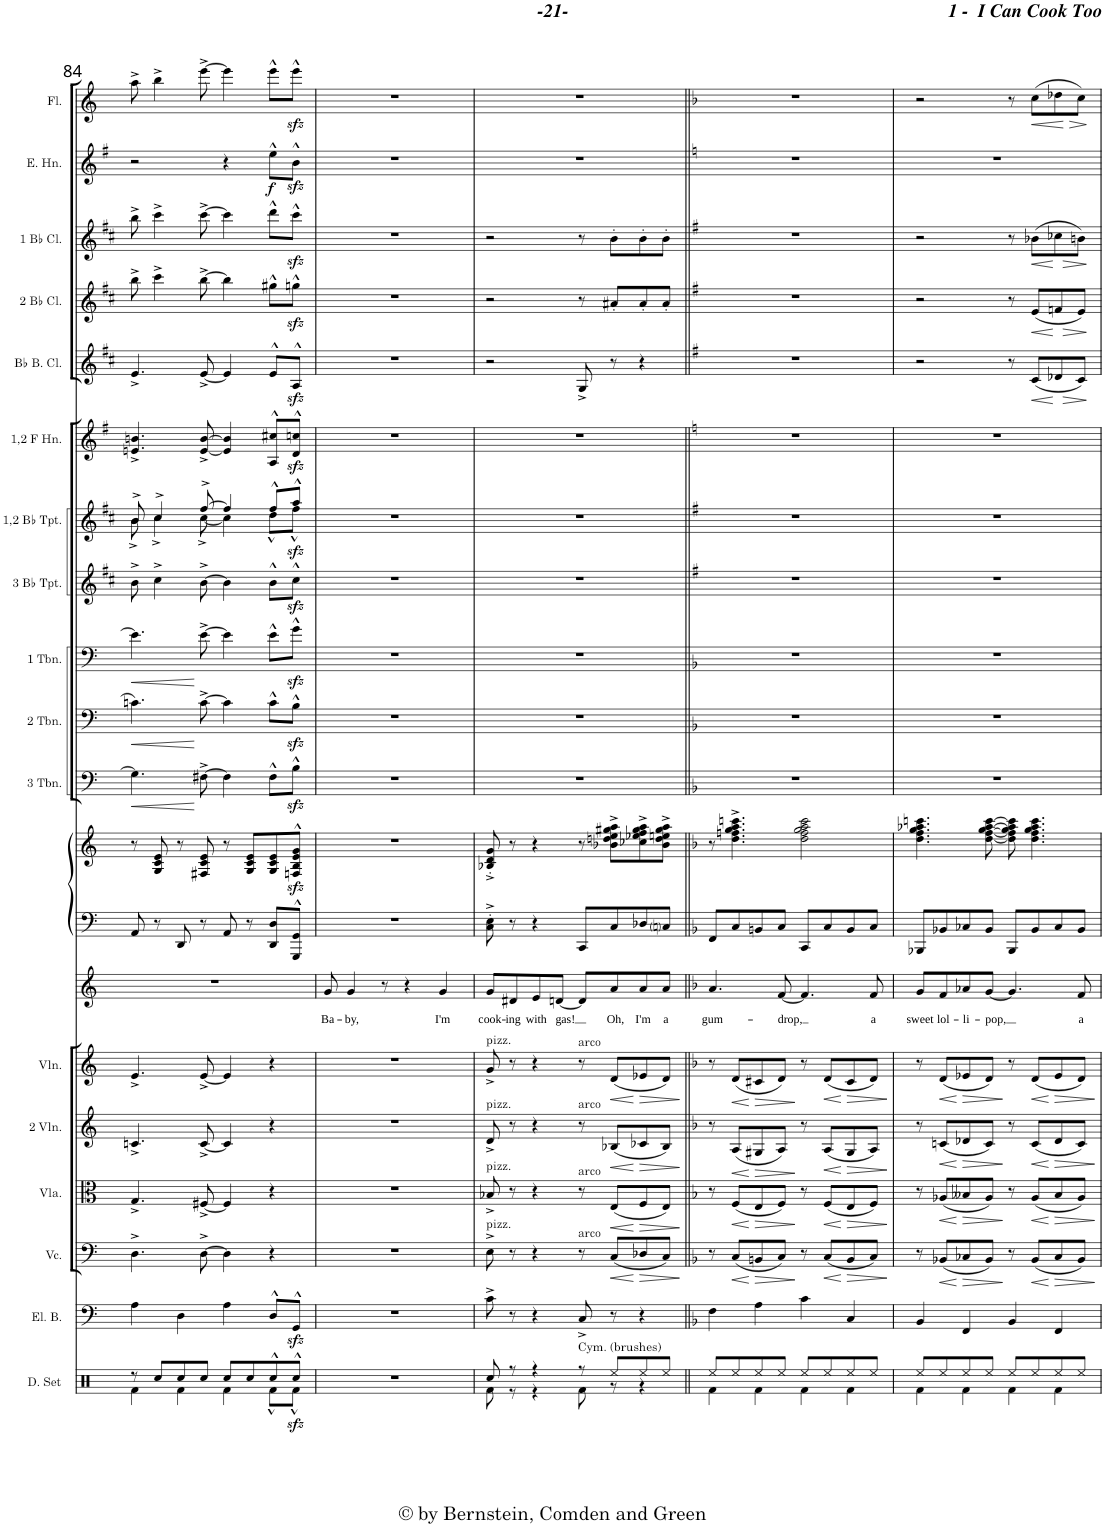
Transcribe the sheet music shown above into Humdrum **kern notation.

**kern	**dynam	**kern	**kern	**dynam	**kern	**dynam	**kern	**dynam	**kern	**dynam	**kern	**text	**kern	**kern	**kern	**dynam	**kern	**dynam	**kern	**dynam	**kern	**kern	**dynam	**kern	**kern	**dynam	**kern	**dynam	**kern	**dynam	**kern	**dynam	**kern	**dynam
*part19	*part19	*part18	*part17	*part17	*part16	*part16	*part15	*part15	*part14	*part14	*part13	*part13	*part12	*part12	*part11	*part11	*part10	*part10	*part9	*part9	*part8	*part7	*part7	*part6	*part5	*part5	*part4	*part4	*part3	*part3	*part2	*part2	*part1	*part1
*staff20	*staff20	*staff19	*staff18	*staff18	*staff17	*staff17	*staff16	*staff16	*staff15	*staff15	*staff14	*staff14	*staff13	*staff12	*staff11	*staff11	*staff10	*staff10	*staff9	*staff9	*staff8	*staff7	*staff7	*staff6	*staff5	*staff5	*staff4	*staff4	*staff3	*staff3	*staff2	*staff2	*staff1	*staff1
*I"Drumset	*	*I"Electric Bass	*I"Violoncello	*	*I"Viola	*	*I"2 Violin	*	*I"Violin	*	*I"Voice	*	*I"Piano	*	*I"3 Trombone	*	*I"2 Trombone	*	*I"1 Trombone	*	*I"3 Bb Trumpet	*I"1,2 Bb Trumpet	*	*I"1,2 Horn in F	*I"Bb Bass Clarinet	*	*I"2 Bb Clarinet	*	*I"1 Bb Clarinet	*	*I"English Horn	*	*I"Flute	*
*I'D. Set	*	*I'El. B.	*I'Vc.	*	*I'Vla.	*	*I'2 Vln.	*	*I'Vln.	*	*	*	*I'Pno	*	*I'3 Tbn.	*	*I'2 Tbn.	*	*I'1 Tbn.	*	*I'3 Bb Tpt.	*I'1,2 Bb Tpt.	*	*	*I'Bb B. Cl.	*	*I'2 Bb Cl.	*	*I'1 Bb Cl.	*	*I'E. Hn.	*	*I'Fl.	*
!!LO:PB:g=z
*clefX	*	*clefF4	*clefF4	*	*clefC3	*	*clefG2	*	*clefG2	*	*clefG2	*	*clefF4	*clefG2	*clefF4	*	*clefF4	*	*clefF4	*	*clefG2	*clefG2	*	*clefG2	*clefG2	*	*clefG2	*	*clefG2	*	*clefG2	*	*clefG2	*
*	*	*Trd7c12	*	*	*	*	*	*	*	*	*	*	*	*	*	*	*	*	*	*	*Trd1c2	*Trd1c2	*	*Trd4c7	*Trd8c14	*	*Trd1c2	*	*Trd1c2	*	*Trd4c7	*	*	*
*k[]	*	*k[]	*k[]	*	*k[]	*	*k[]	*	*k[]	*	*k[]	*	*k[]	*k[]	*k[]	*	*k[]	*	*k[]	*	*k[f#c#]	*k[f#c#]	*	*k[f#]	*k[f#c#]	*	*k[f#c#]	*	*k[f#c#]	*	*k[f#]	*	*k[]	*
*M2/2	*	*M2/2	*M2/2	*	*M2/2	*	*M2/2	*	*M2/2	*	*M2/2	*	*M2/2	*M2/2	*M2/2	*	*M2/2	*	*M2/2	*	*M2/2	*M2/2	*	*M2/2	*M2/2	*	*M2/2	*	*M2/2	*	*M2/2	*	*M2/2	*
*met(c|)	*	*met(c|)	*met(c|)	*	*met(c|)	*	*met(c|)	*	*met(c|)	*	*met(c|)	*	*met(c|)	*met(c|)	*met(c|)	*	*met(c|)	*	*met(c|)	*	*met(c|)	*met(c|)	*	*met(c|)	*met(c|)	*	*met(c|)	*	*met(c|)	*	*met(c|)	*	*met(c|)	*
=84	=84	=84	=84	=84	=84	=84	=84	=84	=84	=84	=84	=84	=84	=84	=84	=84	=84	=84	=84	=84	=84	=84	=84	=84	=84	=84	=84	=84	=84	=84	=84	=84	=84	=84
*^	*	*	*	*	*	*	*	*	*	*	*	*	*	*	*	*	*	*	*	*	*	*	*	*	*	*	*	*	*	*	*	*	*	*
!	!	!	!	!	!	!	!	!	!	!	!	!	!	!	!	!	!LO:HP:b	!	!LO:HP:b	!	!LO:HP:b	!	!	!	!	!	!	!	!	!	!	!	!	!	!
*	*	*	*	*	*	*	*	*	*	*	*	*	*	*	*	*	*	*	*	*	*	*	*^	*	*	*	*	*	*	*	*	*	*	*	*
8r	4Rf\	.	4A\	4.D^\	.	4.G^/	.	4.cn^/	.	4.e^/	.	1r	.	8AA/	8r	4.G\]	<	4.cn\	<	4.e\]	<	8b^\	8b^/	8b^\	.	4.en/^ 4.bn/^	4.e^/	.	8bb^\	.	8bb^\	.	2r	.	8aa^\	.
8Rcc/L	.	.	.	.	.	.	.	.	.	.	.	.	.	8r	8G/ 8c/ 8e/	.	.	.	.	.	.	4cc#^\	4cc#^/	4cc#^\	.	.	.	.	4ccc#^\	.	4ccc#^\	.	.	.	4bb^\	.
8Rcc/	4Rf\	.	4D\	.	.	.	.	.	.	.	.	.	.	8DD/	8r	.	.	.	.	.	.	.	.	.	.	.	.	.	.	.	.	.	.	.	.	.
8Rcc/J	.	.	.	[8D^\	.	[8F#X^/	.	[8c^/	.	[8e^/	.	.	.	8r	8F#X/ 8c/ 8e/	[8F#X^\	[	[8c^\	[	[8e^\	[	[8b^\	[8ff#^/	[8cc#^\	.	[8e/^ [8b/^	[8e^/	.	[8bb^\	.	[8ccc#^\	.	.	.	[8eee^\	.
8Rcc/L	4Rf\	.	4A\	4D\]	.	4F#/]	.	4c/]	.	4e/]	.	.	.	8AA/	8r	4F#\]	.	4c\]	.	4e\]	.	4b\]	4ff#/]	4cc#\]	.	4e/] 4b/]	4e/]	.	4bb\]	.	4ccc#\]	.	4r	.	4eee\]	.
8Rcc/	.	.	.	.	.	.	.	.	.	.	.	.	.	8r	8G/ 8c/ 8e/L	.	.	.	.	.	.	.	.	.	.	.	.	.	.	.	.	.	.	.	.	.
!	!	!	!	!	!	!	!	!	!	!	!	!	!	!	!	!	!	!	!	!	!	!	!	!	!	!	!	!	!	!	!	!	!	!LO:DY:b	!	!
8Rcc^^/	8Rf^^\L	.	8D^^/L	4r	.	4r	.	4r	.	4r	.	.	.	8DD/ 8D/L	8G/ 8c/ 8e/	8F#^^\L	.	8c^^\L	.	8e^^\L	.	8b^^\L	8ff#^^/L	8dd^^\L	.	8A/^^ 8cc#X/^^L	8e^^/L	.	8gg#X^^\L	.	8ddd^^\L	.	8ee^^\L	f	8eee^^\L	.
!	!	!LO:DY:b	!	!	!	!	!	!	!	!	!	!	!	!	!	!	!	!	!	!	!	!	!	!	!LO:DY:b	!	!	!	!	!	!	!	!	!	!	!
8Rcc^^/J	8Rf^^\J	sfz	8GGzz<^^/J	.	.	.	.	.	.	.	.	.	.	8GGG/^^ 8GG/^^J	8Fn/zz<^^ 8B/zz<^^ 8e/zz<^^ 8g/zz<^^J	8Bzz<^^\J	.	8Bzz<^^\J	.	8gzz<^^\J	.	8cc#zz<^^\J	8aa^^/J	8ff#^^\J	sfz	8d/zz<^^ 8ccn/zz<^^J	8Azz<^^/J	.	8ggnzz<^^\J	.	8ccc#zz<^^\J	.	8bzz<^^\J	.	8eeezz<^^\J	.
=85	=85	=85	=85	=85	=85	=85	=85	=85	=85	=85	=85	=85	=85	=85	=85	=85	=85	=85	=85	=85	=85	=85	=85	=85	=85	=85	=85	=85	=85	=85	=85	=85	=85	=85	=85	=85
!	!	!	!	!	!	!	!	!	!	!	!	!	!LO:LY:b	!	!	!	!	!	!	!	!	!	!	!	!	!	!	!	!	!	!	!	!	!	!	!
*v	*v	*	*	*	*	*	*	*	*	*	*	*	*	*	*	*	*	*	*	*	*	*	*v	*v	*	*	*	*	*	*	*	*	*	*	*	*
1r	.	1r	1r	.	1r	.	1r	.	1r	.	8g/	Ba-	1r	1r	1r	.	1r	.	1r	.	1r	1r	.	1r	1r	.	1r	.	1r	.	1r	.	1r	.
!	!	!	!	!	!	!	!	!	!	!	!	!LO:LY:b	!	!	!	!	!	!	!	!	!	!	!	!	!	!	!	!	!	!	!	!	!	!
.	.	.	.	.	.	.	.	.	.	.	4g/	-by,	.	.	.	.	.	.	.	.	.	.	.	.	.	.	.	.	.	.	.	.	.	.
.	.	.	.	.	.	.	.	.	.	.	8r	.	.	.	.	.	.	.	.	.	.	.	.	.	.	.	.	.	.	.	.	.	.	.
.	.	.	.	.	.	.	.	.	.	.	4r	.	.	.	.	.	.	.	.	.	.	.	.	.	.	.	.	.	.	.	.	.	.	.
!	!	!	!	!	!	!	!	!	!	!	!	!LO:LY:b	!	!	!	!	!	!	!	!	!	!	!	!	!	!	!	!	!	!	!	!	!	!
.	.	.	.	.	.	.	.	.	.	.	4g/	I'm	.	.	.	.	.	.	.	.	.	.	.	.	.	.	.	.	.	.	.	.	.	.
=86	=86	=86	=86	=86	=86	=86	=86	=86	=86	=86	=86	=86	=86	=86	=86	=86	=86	=86	=86	=86	=86	=86	=86	=86	=86	=86	=86	=86	=86	=86	=86	=86	=86	=86
*^	*	*	*	*	*	*	*	*	*	*	*	*	*	*	*	*	*	*	*	*	*	*	*	*	*	*	*	*	*	*	*	*	*	*
!	!	!	!	!	!	!	!	!	!	!LO:TX:a:t=pizz.	!	!	!	!	!	!	!	!	!	!	!	!	!	!	!	!	!	!	!	!	!	!	!	!	!
!	!	!	!	!	!	!	!	!LO:TX:a:t=pizz.	!	!	!	!	!	!	!	!	!	!	!	!	!	!	!	!	!	!	!	!	!	!	!	!	!	!	!
!	!	!	!	!	!	!LO:TX:a:t=pizz.	!	!	!	!	!	!	!	!	!	!	!	!	!	!	!	!	!	!	!	!	!	!	!	!	!	!	!	!	!
!	!	!	!	!LO:TX:a:t=pizz.	!	!	!	!	!	!	!	!	!	!	!	!	!	!	!	!	!	!	!	!	!	!	!	!	!	!	!	!	!	!	!
!	!	!	!	!	!	!	!	!	!	!	!	!	!LO:LY:b	!	!	!	!	!	!	!	!	!	!	!	!	!	!	!	!	!	!	!	!	!	!
8Rcc/	8Rf\	.	8c^\	8E^\	.	8B-X^/	.	8d^/	.	8g^/	.	8g/L	cook-	8C\'^ 8E\'^	8B-X/'^ 8d/'^ 8g/'^	1r	.	1r	.	1r	.	1r	1r	.	1r	2r	.	2r	.	2r	.	1r	.	1r	.
!	!	!	!	!	!	!	!	!	!	!	!	!	!LO:LY:b	!	!	!	!	!	!	!	!	!	!	!	!	!	!	!	!	!	!	!	!	!	!
8r	8r	.	8r	8r	.	8r	.	8r	.	8r	.	8d#X/	-ing	8r	8r	.	.	.	.	.	.	.	.	.	.	.	.	.	.	.	.	.	.	.	.
!	!	!	!	!	!	!	!	!	!	!	!	!	!LO:LY:b	!	!	!	!	!	!	!	!	!	!	!	!	!	!	!	!	!	!	!	!	!	!
4r	4r	.	4r	4r	.	4r	.	4r	.	4r	.	8e/	with	4r	4r	.	.	.	.	.	.	.	.	.	.	.	.	.	.	.	.	.	.	.	.
!	!	!	!	!	!	!	!	!	!	!	!	!	!LO:LY:b	!	!	!	!	!	!	!	!	!	!	!	!	!	!	!	!	!	!	!	!	!	!
.	.	.	.	.	.	.	.	.	.	.	.	[8dn/J	gas!	.	.	.	.	.	.	.	.	.	.	.	.	.	.	.	.	.	.	.	.	.	.
!	!	!	!	!	!	!	!	!	!	!LO:TX:a:t=arco	!	!	!	!	!	!	!	!	!	!	!	!	!	!	!	!	!	!	!	!	!	!	!	!	!
!	!	!	!	!	!	!	!	!LO:TX:a:t=arco	!	!	!	!	!	!	!	!	!	!	!	!	!	!	!	!	!	!	!	!	!	!	!	!	!	!	!
!	!	!	!	!	!	!LO:TX:a:t=arco	!	!	!	!	!	!	!	!	!	!	!	!	!	!	!	!	!	!	!	!	!	!	!	!	!	!	!	!	!
!	!	!	!	!LO:TX:a:t=arco	!	!	!	!	!	!	!	!	!	!	!	!	!	!	!	!	!	!	!	!	!	!	!	!	!	!	!	!	!	!	!
!LO:TX:a:t=Cym. (brushes)	!	!	!	!	!	!	!	!	!	!	!	!	!	!	!	!	!	!	!	!	!	!	!	!	!	!	!	!	!	!	!	!	!	!	!
8r	8Rf\	.	8C^/	8r	.	8r	.	8r	.	8r	.	8d/L]	.	8CC/L	8r	.	.	.	.	.	.	.	.	.	.	8G^/	.	8r	.	8r	.	.	.	.	.
!	!	!	!	!	!LO:HP:b	!	!LO:HP:b	!	!LO:HP:b	!	!LO:HP:b	!	!LO:LY:b	!	!	!	!	!	!	!	!	!	!	!	!	!	!	!	!	!	!	!	!	!	!
8Ree/L	8r	.	8r	(8C/L	<	(8E/L	<	(8B-X/L	<	(8d/L	<	8a/	Oh,	8C/	8b-X\^ 8ddn\^ 8ee\^ 8gg#X\^ 8aa\^L	.	.	.	.	.	.	.	.	.	.	8r	.	8a#X'/L	.	8b'\L	.	.	.	.	.
!	!	!	!	!	!LO:HP:n=1:b	!	!LO:HP:n=1:b	!	!LO:HP:n=1:b	!	!LO:HP:n=1:b	!	!LO:LY:b	!	!	!	!	!	!	!	!	!	!	!	!	!	!	!	!	!	!	!	!	!	!
8Ree/	4r	.	4r	8D-X/	[ >	8F/	[ >	8c-X/	[ >	8e-X/	[ >	8a/	I'm	8D-X/	8cc-X\^ 8ee-X\^ 8ff\^ 8gg#\^ 8aa\^	.	.	.	.	.	.	.	.	.	.	4r	.	8a#'/	.	8b'\	.	.	.	.	.
!	!	!	!	!	!	!	!	!	!	!	!	!	!LO:LY:b	!	!	!	!	!	!	!	!	!	!	!	!	!	!	!	!	!	!	!	!	!	!
8Ree/J	.	.	.	8C/J)	.	8E/J)	.	8B-/J)	.	8d/J)	.	8a/J	a	8Cni/J	8b-\^ 8dd\^ 8een\^ 8gg#\^ 8aa\^J	.	.	.	.	.	.	.	.	.	.	.	.	8a#'/J	.	8b'\J	.	.	.	.	.
*v	*v	*	*	*	*	*	*	*	*	*	*	*	*	*	*	*	*	*	*	*	*	*	*	*	*	*	*	*	*	*	*	*	*	*	*
.	.	.	.	]	.	]	.	]	.	]	.	.	.	.	.	.	.	.	.	.	.	.	.	.	.	.	.	.	.	.	.	.	.	.
=87||	=87||	=87||	=87||	=87||	=87||	=87||	=87||	=87||	=87||	=87||	=87||	=87||	=87||	=87||	=87||	=87||	=87||	=87||	=87||	=87||	=87||	=87||	=87||	=87||	=87||	=87||	=87||	=87||	=87||	=87||	=87||	=87||	=87||	=87||
*	*	*k[b-]	*k[b-]	*	*k[b-]	*	*k[b-]	*	*k[b-]	*	*k[b-]	*	*k[b-]	*k[b-]	*k[b-]	*	*k[b-]	*	*k[b-]	*	*k[f#]	*k[f#]	*	*k[]	*k[f#]	*	*k[f#]	*	*k[f#]	*	*k[]	*	*k[b-]	*
*^	*	*	*	*	*	*	*	*	*	*	*	*	*	*	*	*	*	*	*	*	*	*	*	*	*	*	*	*	*	*	*	*	*	*
!	!	!	!	!	!	!	!	!	!	!	!	!	!LO:LY:b	!	!	!	!	!	!	!	!	!	!	!	!	!	!	!	!	!	!	!	!	!	!
8Ree/L	4Rf\	.	4F\	8r	.	8r	.	8r	.	8r	.	4.a/	gum-	8FF/L	8r	1r	.	1r	.	1r	.	1r	1r	.	1r	1r	.	1r	.	1r	.	1r	.	1r	.
!	!	!	!	!	!LO:HP:b	!	!LO:HP:b	!	!LO:HP:b	!	!LO:HP:b	!	!	!	!	!	!	!	!	!	!	!	!	!	!	!	!	!	!	!	!	!	!	!	!
8Ree/	.	.	.	(8C/L	<	(8F/L	<	(8A/L	<	(8d/L	<	.	.	8C/	4.dd\^ 4.ffn\^ 4.gg\^ 4.aa\^ 4.cccn\^	.	.	.	.	.	.	.	.	.	.	.	.	.	.	.	.	.	.	.	.
!	!	!	!	!	!LO:HP:n=1:b	!	!LO:HP:n=1:b	!	!LO:HP:n=1:b	!	!LO:HP:n=1:b	!	!	!	!	!	!	!	!	!	!	!	!	!	!	!	!	!	!	!	!	!	!	!	!
8Ree/	4Rf\	.	4A\	8BBn/	[ >	8E/	[ >	8G#X/	[ >	8c#X/	[ >	.	.	8BBn/	.	.	.	.	.	.	.	.	.	.	.	.	.	.	.	.	.	.	.	.	.
!	!	!	!	!	!	!	!	!	!	!	!	!	!LO:LY:b	!	!	!	!	!	!	!	!	!	!	!	!	!	!	!	!	!	!	!	!	!	!
8Ree/J	.	.	.	8C/J)	.	8F/J)	.	8A/J)	.	8d/J)	.	[8f/	-drop,	8C/J	.	.	.	.	.	.	.	.	.	.	.	.	.	.	.	.	.	.	.	.	.
8Ree/L	4Rf\	.	4c\	8r	]	8r	]	8r	]	8r	]	4.f/]	.	8CC/L	2dd\ 2ff\ 2gg\ 2aa\ 2ccc\	.	.	.	.	.	.	.	.	.	.	.	.	.	.	.	.	.	.	.	.
!	!	!	!	!	!LO:HP:b	!	!LO:HP:b	!	!LO:HP:b	!	!LO:HP:b	!	!	!	!	!	!	!	!	!	!	!	!	!	!	!	!	!	!	!	!	!	!	!	!
8Ree/	.	.	.	(8C/L	<	(8F/L	<	(8A/L	<	(8d/L	<	.	.	8C/	.	.	.	.	.	.	.	.	.	.	.	.	.	.	.	.	.	.	.	.	.
!	!	!	!	!	!LO:HP:n=1:b	!	!LO:HP:n=1:b	!	!LO:HP:n=1:b	!	!LO:HP:n=1:b	!	!	!	!	!	!	!	!	!	!	!	!	!	!	!	!	!	!	!	!	!	!	!	!
8Ree/	4Rf\	.	4C/	8BB/	[ >	8E/	[ >	8G#/	[ >	8c#/	[ >	.	.	8BB/	.	.	.	.	.	.	.	.	.	.	.	.	.	.	.	.	.	.	.	.	.
!	!	!	!	!	!	!	!	!	!	!	!	!	!LO:LY:b	!	!	!	!	!	!	!	!	!	!	!	!	!	!	!	!	!	!	!	!	!	!
8Ree/J	.	.	.	8C/J)	.	8F/J)	.	8A/J)	.	8d/J)	.	8f/	a	8C/J	.	.	.	.	.	.	.	.	.	.	.	.	.	.	.	.	.	.	.	.	.
*v	*v	*	*	*	*	*	*	*	*	*	*	*	*	*	*	*	*	*	*	*	*	*	*	*	*	*	*	*	*	*	*	*	*	*	*
.	.	.	.	]	.	]	.	]	.	]	.	.	.	.	.	.	.	.	.	.	.	.	.	.	.	.	.	.	.	.	.	.	.	.
=88	=88	=88	=88	=88	=88	=88	=88	=88	=88	=88	=88	=88	=88	=88	=88	=88	=88	=88	=88	=88	=88	=88	=88	=88	=88	=88	=88	=88	=88	=88	=88	=88	=88	=88
*^	*	*	*	*	*	*	*	*	*	*	*	*	*	*	*	*	*	*	*	*	*	*	*	*	*	*	*	*	*	*	*	*	*	*
!	!	!	!	!	!	!	!	!	!	!	!	!	!LO:LY:b	!	!	!	!	!	!	!	!	!	!	!	!	!	!	!	!	!	!	!	!	!	!
8Ree/L	4Rf\	.	4BB-/	8r	.	8r	.	8r	.	8r	.	8g/L	sweet	8BBB-X/L	4.dd\ 4.ff\ 4.gg\ 4.aa-X\ 4.cccn\	1r	.	1r	.	1r	.	1r	1r	.	1r	2r	.	2r	.	2r	.	1r	.	2r	.
!	!	!	!	!	!LO:HP:b	!	!LO:HP:b	!	!LO:HP:b	!	!LO:HP:b	!	!LO:LY:b	!	!	!	!	!	!	!	!	!	!	!	!	!	!	!	!	!	!	!	!	!	!
8Ree/	.	.	.	(8BB-X/L	<	(8A-X/L	<	(8cn/L	<	(8d/L	<	8f/	lol-	8BB-X/	.	.	.	.	.	.	.	.	.	.	.	.	.	.	.	.	.	.	.	.	.
!	!	!	!	!	!LO:HP:n=1:b	!	!LO:HP:n=1:b	!	!LO:HP:n=1:b	!	!LO:HP:n=1:b	!	!LO:LY:b	!	!	!	!	!	!	!	!	!	!	!	!	!	!	!	!	!	!	!	!	!	!
8Ree/	4Rf\	.	4FF/	8C-X/	[ >	8B--X/	[ >	8d-X/	[ >	8e-X/	[ >	8a-X/	-li-	8C-X/	.	.	.	.	.	.	.	.	.	.	.	.	.	.	.	.	.	.	.	.	.
!	!	!	!	!	!	!	!	!	!	!	!	!	!LO:LY:b	!	!	!	!	!	!	!	!	!	!	!	!	!	!	!	!	!	!	!	!	!	!
8Ree/J	.	.	.	8BB-/J)	.	8A-/J)	.	8c/J)	.	8d/J)	.	[8g/J	-pop,	8BB-/J	[8dd\ [8ff\ [8gg\ [8aa-\ [8ccc\	.	.	.	.	.	.	.	.	.	.	.	.	.	.	.	.	.	.	.	.
8Ree/L	4Rf\	.	4BB-/	8r	]	8r	]	8r	]	8r	]	4.g/]	.	8BBB-/L	8dd\] 8ff\] 8gg\] 8aa-\] 8ccc\]	.	.	.	.	.	.	.	.	.	.	8r	.	8r	.	8r	.	.	.	8r	.
!	!	!	!	!	!LO:HP:b	!	!LO:HP:b	!	!LO:HP:b	!	!LO:HP:b	!	!	!	!	!	!	!	!	!	!	!	!	!	!	!	!LO:HP:b	!	!LO:HP:b	!	!LO:HP:b	!	!	!	!LO:HP:b
8Ree/	.	.	.	(8BB-/L	<	(8A-/L	<	(8c/L	<	(8d/L	<	.	.	8BB-/	4.dd\ 4.ff\ 4.gg\ 4.aa-\ 4.ccc\	.	.	.	.	.	.	.	.	.	.	(8c/L	<	(8e/L	<	(8b-X\L	<	.	.	(8cc\L	<
!	!	!	!	!	!LO:HP:n=1:b	!	!LO:HP:n=1:b	!	!LO:HP:n=1:b	!	!LO:HP:n=1:b	!	!	!	!	!	!	!	!	!	!	!	!	!	!	!	!LO:HP:b	!	!LO:HP:b	!	!LO:HP:b	!	!	!	!LO:HP:n=1:b
8Ree/	4Rf\	.	4FF/	8C-/	[ >	8B--/	[ >	8d-/	[ >	8e-/	[ >	.	.	8C-/	.	.	.	.	.	.	.	.	.	.	.	8d-X/	>	8fn/	>	8cc-X\	>	.	.	8dd-X\	[ >
!	!	!	!	!	!	!	!	!	!	!	!	!	!LO:LY:b	!	!	!	!	!	!	!	!	!	!	!	!	!	!	!	!	!	!	!	!	!	!
8Ree/J	.	.	.	8BB-/J)	.	8A-/J)	.	8c/J)	.	8d/J)	.	8f/	a	8BB-/J	.	.	.	.	.	.	.	.	.	.	.	8c/J)	[ ]	8e/J)	[ ]	8bn\J)	[ ]	.	.	8cc\J)	]
*v	*v	*	*	*	*	*	*	*	*	*	*	*	*	*	*	*	*	*	*	*	*	*	*	*	*	*	*	*	*	*	*	*	*	*	*
.	.	.	.	]	.	]	.	]	.	]	.	.	.	.	.	.	.	.	.	.	.	.	.	.	.	.	.	.	.	.	.	.	.	.
=	=	=	=	=	=	=	=	=	=	=	=	=	=	=	=	=	=	=	=	=	=	=	=	=	=	=	=	=	=	=	=	=	=	=
*-	*-	*-	*-	*-	*-	*-	*-	*-	*-	*-	*-	*-	*-	*-	*-	*-	*-	*-	*-	*-	*-	*-	*-	*-	*-	*-	*-	*-	*-	*-	*-	*-	*-	*-
